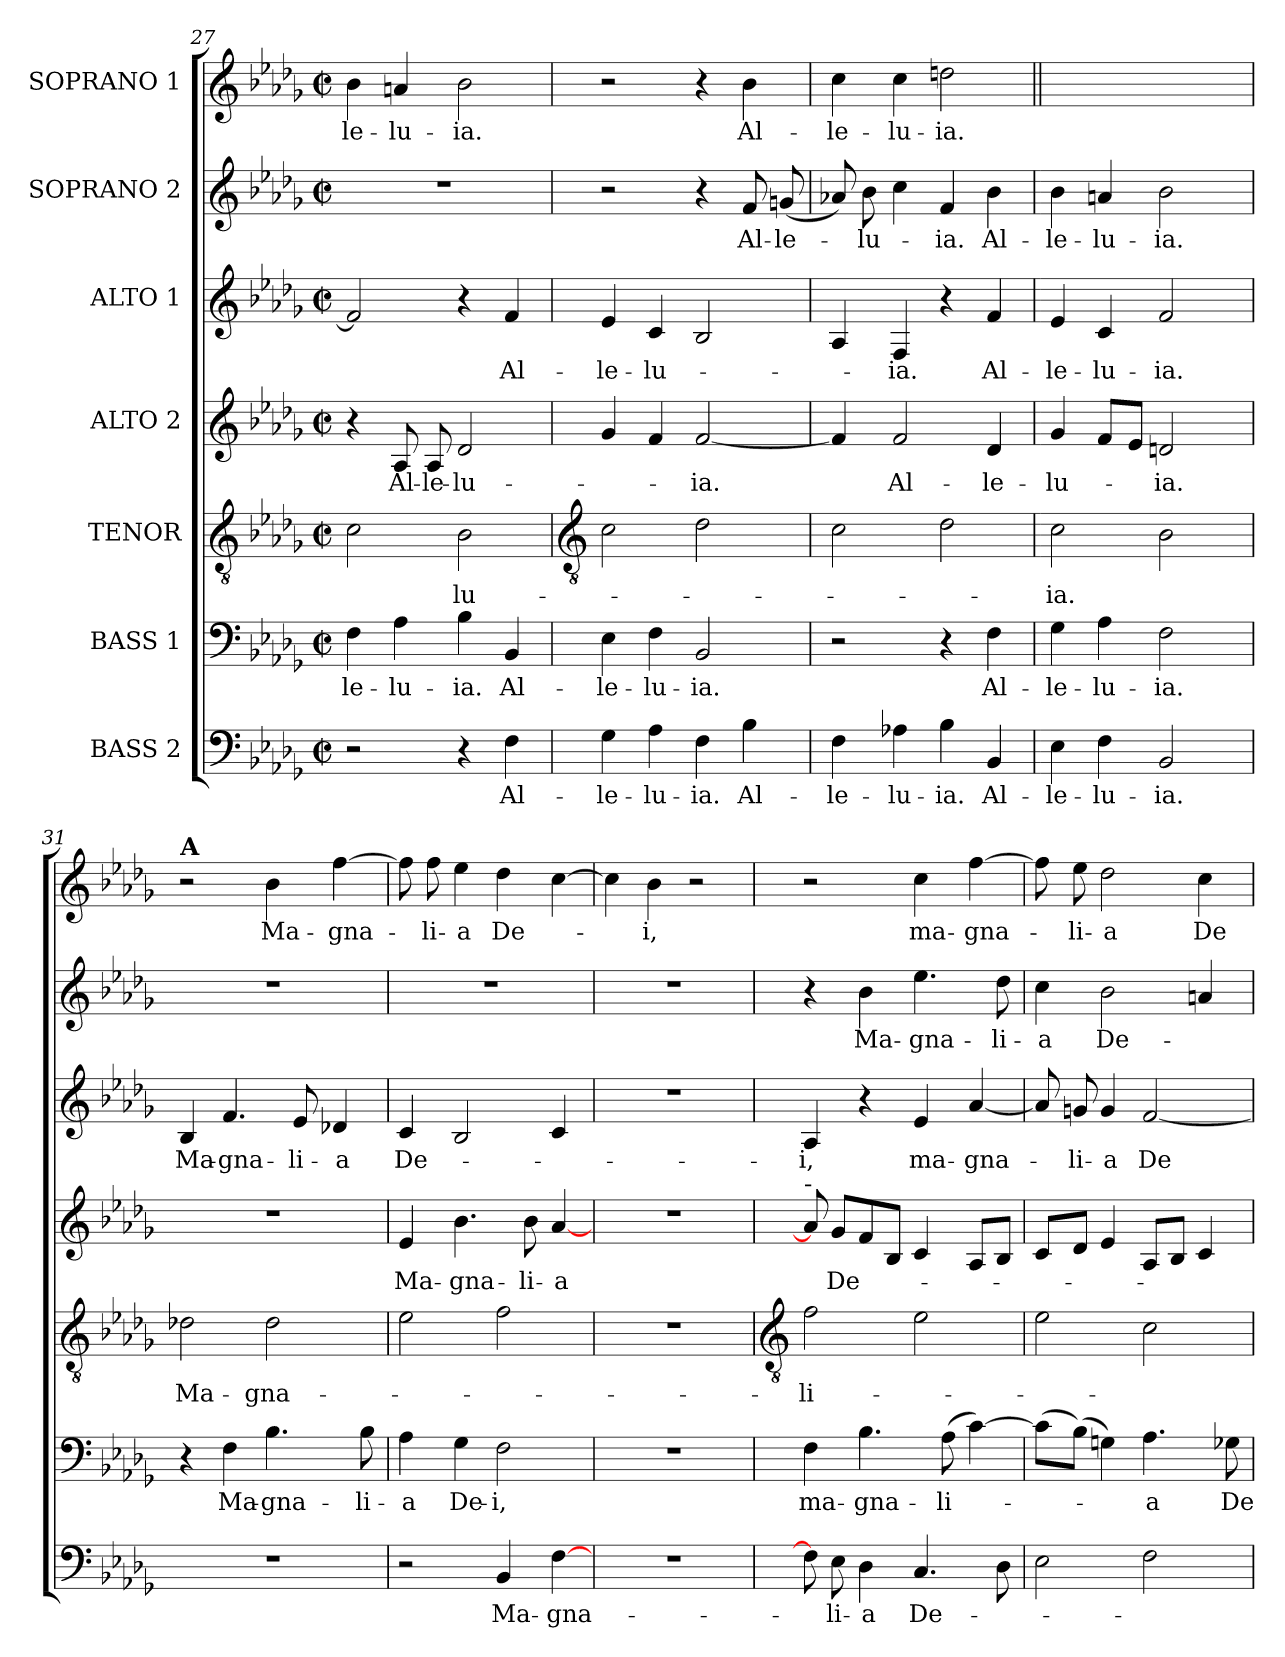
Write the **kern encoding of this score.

**kern	**text	**kern	**text	**kern	**text	**kern	**text	**kern	**text	**kern	**text	**kern	**text
*part7	*part7	*part6	*part6	*part5	*part5	*part4	*part4	*part3	*part3	*part2	*part2	*part1	*part1
*staff7	*staff7	*staff6	*staff6	*staff5	*staff5	*staff4	*staff4	*staff3	*staff3	*staff2	*staff2	*staff1	*staff1
*I"BASS 2	*	*I"BASS 1	*	*I"TENOR	*	*I"ALTO 2	*	*I"ALTO 1	*	*I"SOPRANO 2	*	*I"SOPRANO 1	*
!!LO:LB:g=z
*clefF4	*	*clefF4	*	*clefGv2	*	*clefG2	*	*clefG2	*	*clefG2	*	*clefG2	*
*k[b-e-a-d-g-]	*	*k[b-e-a-d-g-]	*	*k[b-e-a-d-g-]	*	*k[b-e-a-d-g-]	*	*k[b-e-a-d-g-]	*	*k[b-e-a-d-g-]	*	*k[b-e-a-d-g-]	*
*D-:	*	*D-:	*	*D-:	*	*D-:	*	*D-:	*	*D-:	*	*D-:	*
*M2/2	*	*M2/2	*	*M2/2	*	*M2/2	*	*M2/2	*	*M2/2	*	*M2/2	*
*met(c|)	*	*met(c|)	*	*met(c|)	*	*met(c|)	*	*met(c|)	*	*met(c|)	*	*met(c|)	*
=27	=27	=27	=27	=27	=27	=27	=27	=27	=27	=27	=27	=27	=27
!	!	!	!LO:LY:b	!	!	!	!	!	!	!	!	!	!LO:LY:b
2r	.	4F\	-le-	2c\	.	4r	.	2f/]	.	1r	.	4b-\	-le-
!	!	!	!LO:LY:b	!	!	!	!LO:LY:b	!	!	!	!	!	!LO:LY:b
.	.	4A-\	-lu-	.	.	8A-/	Al-	.	.	.	.	4an/	-lu-
!	!	!	!	!	!	!	!LO:LY:b	!	!	!	!	!	!
.	.	.	.	.	.	8A-/	-le-	.	.	.	.	.	.
!	!	!	!LO:LY:b	!	!LO:LY:b	!	!LO:LY:b	!	!	!	!	!	!LO:LY:b
4r	.	4B-\	-ia.	2B-\	-lu-	2d-/	-lu-	4r	.	.	.	2b-\	-ia.
!	!LO:LY:b	!	!LO:LY:b	!	!	!	!	!	!LO:LY:b	!	!	!	!
4F\	Al-	4BB-/	Al-	.	.	.	.	4f/	Al-	.	.	.	.
!!LO:LB:g=z
=28	=28	=28	=28	=28	=28	=28	=28	=28	=28	=28	=28	=28	=28
*	*	*	*	*clefGv2	*	*	*	*	*	*	*	*	*
!	!LO:LY:b	!	!LO:LY:b	!	!	!	!	!	!LO:LY:b	!	!	!	!
4G-\	-le-	4E-\	-le-	2c\	.	4g-/	.	4e-/	-le-	2r	.	2r	.
!	!LO:LY:b	!	!LO:LY:b	!	!	!	!	!	!LO:LY:b	!	!	!	!
4A-\	-lu-	4F\	-lu-	.	.	4f/	.	4c/	-lu-	.	.	.	.
!	!LO:LY:b	!	!LO:LY:b	!	!	!	!LO:LY:b	!	!	!	!	!	!
4F\	-ia.	2BB-/	-ia.	2d-\	.	[2f/	-ia.	2B-/	.	4r	.	4r	.
!	!LO:LY:b	!	!	!	!	!	!	!	!	!	!LO:LY:b	!	!LO:LY:b
4B-\	Al-	.	.	.	.	.	.	.	.	8f/	Al-	4b-\	Al-
!	!	!	!	!	!	!	!	!	!	!	!LO:LY:b	!	!
.	.	.	.	.	.	.	.	.	.	(<8gn/	-le-	.	.
=29	=29	=29	=29	=29	=29	=29	=29	=29	=29	=29	=29	=29	=29
!	!LO:LY:b	!	!	!	!	!	!	!	!	!	!	!	!LO:LY:b
4F\	-le-	2r	.	2c\	.	4f/]	.	4A-/	.	8a-X/)	.	4cc\	-le-
!	!	!	!	!	!	!	!	!	!	!	!LO:LY:b	!	!
.	.	.	.	.	.	.	.	.	.	8b-\	-lu-	.	.
!	!LO:LY:b	!	!	!	!	!	!LO:LY:b	!	!LO:LY:b	!	!	!	!LO:LY:b
4A-X\	-lu-	.	.	.	.	2f/	Al-	4F/	-ia.	4cc\	.	4cc\	-lu-
!	!LO:LY:b	!	!	!	!	!	!	!	!	!	!LO:LY:b	!	!LO:LY:b
4B-\	-ia.	4r	.	2d-\	.	.	.	4r	.	4f/	-ia.	2ddn\	-ia.
!	!LO:LY:b	!	!LO:LY:b	!	!	!	!LO:LY:b	!	!LO:LY:b	!	!LO:LY:b	!	!
4BB-/	Al-	4F\	Al-	.	.	4d-/	-le-	4f/	Al-	4b-\	Al-	.	.
=30	=30||	=30	=30||	=30	=30||	=30	=30||	=30	=30||	=30	=30||	=30||	=30||
!	!LO:LY:b	!	!LO:LY:b	!	!LO:LY:b	!	!LO:LY:b	!	!LO:LY:b	!	!LO:LY:b	!	!
4E-\	-le-	4G-\	-le-	2c\	-ia.	4g-/	-lu-	4e-/	-le-	4b-\	-le-	4ryy	.
!	!LO:LY:b	!	!LO:LY:b	!	!	!	!	!	!LO:LY:b	!	!LO:LY:b	!	!
4F\	-lu-	4A-\	-lu-	.	.	8f/L	.	4c/	-lu-	4an/	-lu-	4ryy	.
.	.	.	.	.	.	8e-/J	.	.	.	.	.	.	.
!	!LO:LY:b	!	!LO:LY:b	!	!	!	!LO:LY:b	!	!LO:LY:b	!	!LO:LY:b	!	!
2BB-/	-ia.	2F\	-ia.	2B-\	.	2dn/	-ia.	2f/	-ia.	2b-\	-ia.	4ryy	.
.	.	.	.	.	.	.	.	.	.	.	.	4ryy	.
=31	=31	=31	=31	=31	=31	=31	=31	=31	=31	=31	=31	=31	=31
!	!	!	!	!	!	!	!	!	!	!	!	!LO:TX:a:B:t=A	!
!	!	!	!	!	!LO:LY:b	!	!	!	!LO:LY:b	!	!	!	!
1r	.	4r	.	2d-X\	Ma-	1r	.	4B-/	Ma-	1r	.	2r	.
!	!	!	!LO:LY:b	!	!	!	!	!	!LO:LY:b	!	!	!	!
.	.	4F\	Ma-	.	.	.	.	4.f/	-gna-	.	.	.	.
!	!	!	!LO:LY:b	!	!LO:LY:b	!	!	!	!	!	!	!	!LO:LY:b
.	.	4.B-\	-gna-	2d-\	-gna-	.	.	.	.	.	.	4b-\	Ma-
!	!	!	!	!	!	!	!	!	!LO:LY:b	!	!	!	!
.	.	.	.	.	.	.	.	8e-/	-li-	.	.	.	.
!	!	!	!	!	!	!	!	!	!LO:LY:b	!	!	!	!LO:LY:b
.	.	.	.	.	.	.	.	4d-X/	-a	.	.	[4ff\	-gna-
!	!	!	!LO:LY:b	!	!	!	!	!	!	!	!	!	!
.	.	8B-\	-li-	.	.	.	.	.	.	.	.	.	.
=32	=32	=32	=32	=32	=32	=32	=32	=32	=32	=32	=32	=32	=32
!	!	!	!LO:LY:b	!	!	!	!LO:LY:b	!	!LO:LY:b	!	!	!	!
2r	.	4A-\	-a	2e-\	.	4e-/	Ma-	4c/	De-	1r	.	8ff\]	.
!	!	!	!	!	!	!	!	!	!	!	!	!	!LO:LY:b
.	.	.	.	.	.	.	.	.	.	.	.	8ff\	-li-
!	!	!	!LO:LY:b	!	!	!	!LO:LY:b	!	!	!	!	!	!LO:LY:b
.	.	4G-\	De-	.	.	4.b-\	-gna-	2B-/	.	.	.	4ee-\	-a
!	!LO:LY:b	!	!LO:LY:b	!	!	!	!	!	!	!	!	!	!LO:LY:b
4BB-/	Ma-	2F\	-i,	2f\	.	.	.	.	.	.	.	4dd-\	De-
!	!	!	!	!	!	!	!LO:LY:b	!	!	!	!	!	!
.	.	.	.	.	.	8b-\	-li-	.	.	.	.	.	.
!	!LO:LY:b	!	!	!	!	!	!LO:LY:b	!	!	!	!	!	!
[4F\	-gna-	.	.	.	.	[4a-/	-a	4c/	.	.	.	[4cc\	.
!!LO:LB:g=z
=33	=33	=33	=33	=33	=33	=33	=33	=33	=33	=33	=33	=33	=33
1r	.	1r	.	1r	.	1r	.	1r	.	1r	.	4cc\]	.
!	!	!	!	!	!	!	!	!	!	!	!	!	!LO:LY:b
.	.	.	.	.	.	.	.	.	.	.	.	4b-\	-i,
.	.	.	.	.	.	.	.	.	.	.	.	2r	.
!!LO:LB:g=z
=34	=34	=34	=34	=34	=34	=34	=34	=34	=34	=34	=34	=34	=34
*	*	*	*	*clefGv2	*	*	*	*	*	*	*	*	*
!	!	!	!	!	!	!LO:TX:a:t=-	!	!	!	!	!	!	!
!	!	!	!LO:LY:b	!	!LO:LY:b	!	!	!	!LO:LY:b	!	!	!	!
8F\]	.	4F\	ma-	2f\	-li-	8a-/]	.	4A-/	-i,	4r	.	2r	.
!	!LO:LY:b	!	!	!	!	!	!LO:LY:b	!	!	!	!	!	!
8E-\	-li-	.	.	.	.	8g-/L	De-	.	.	.	.	.	.
!	!LO:LY:b	!	!LO:LY:b	!	!	!	!	!	!	!	!LO:LY:b	!	!
4D-\	-a	4.B-\	-gna-	.	.	8f/	.	4r	.	4b-\	Ma-	.	.
.	.	.	.	.	.	8B-/J	.	.	.	.	.	.	.
!	!LO:LY:b	!	!	!	!	!	!	!	!LO:LY:b	!	!LO:LY:b	!	!LO:LY:b
4.C/	De-	.	.	2e-\	.	4c/	.	4e-/	ma-	4.ee-\	-gna-	4cc\	ma-
!	!	!	!LO:LY:b	!	!	!	!	!	!	!	!	!	!
.	.	(>8A-\	-li-	.	.	.	.	.	.	.	.	.	.
!	!	!	!	!	!	!	!	!	!LO:LY:b	!	!	!	!LO:LY:b
.	.	[4c\)	.	.	.	8A-/L	.	[4a-/	-gna-	.	.	[4ff\	-gna-
!	!	!	!	!	!	!	!	!	!	!	!LO:LY:b	!	!
8D-\	.	.	.	.	.	8B-/J	.	.	.	8dd-\	-li-	.	.
=35	=35	=35	=35	=35	=35	=35	=35	=35	=35	=35	=35	=35	=35
!	!	!	!	!	!	!	!	!	!	!	!LO:LY:b	!	!
2E-\	.	(>8c\L]	.	2e-\	.	8c/L	.	8a-/]	.	4cc\	-a	8ff\]	.
!	!	!	!	!	!	!	!	!	!LO:LY:b	!	!	!	!LO:LY:b
.	.	(>8B-\J)	.	.	.	8d-/J	.	8gn/	-li-	.	.	8ee-\	-li-
!	!	!	!	!	!	!	!	!	!LO:LY:b	!	!LO:LY:b	!	!LO:LY:b
.	.	4Gn\)	.	.	.	4e-/	.	4g/	-a	2b-\	De-	2dd-\	-a
!	!	!	!LO:LY:b	!	!	!	!	!	!LO:LY:b	!	!	!	!
2F\	.	4.A-\	-a	2c\	.	8A-/L	.	[2f/	De-	.	.	.	.
.	.	.	.	.	.	8B-/J	.	.	.	.	.	.	.
!	!	!	!	!	!	!	!	!	!	!	!	!	!LO:LY:b
.	.	.	.	.	.	4c/	.	.	.	4an/	.	4cc\	De-
!	!	!	!LO:LY:b	!	!	!	!	!	!	!	!	!	!
.	.	8G-X\	De-	.	.	.	.	.	.	.	.	.	.
=	=	=	=	=	=	=	=	=	=	=	=	=	=
*-	*-	*-	*-	*-	*-	*-	*-	*-	*-	*-	*-	*-	*-
